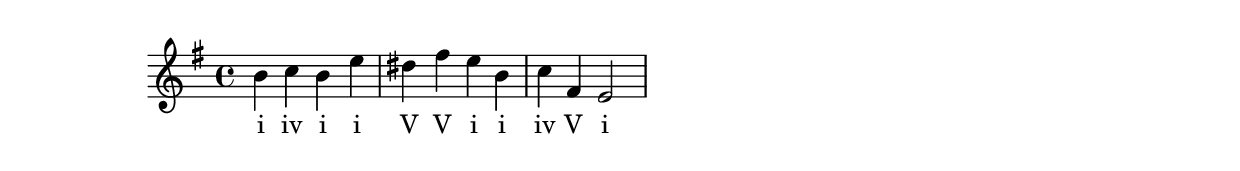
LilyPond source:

\version "2.10.33"

\relative c'' { \time 4/4 \key g \major
b c b e dis fis e b c fis, e2
}
\addlyrics { i iv i i V V i i iv V i }
